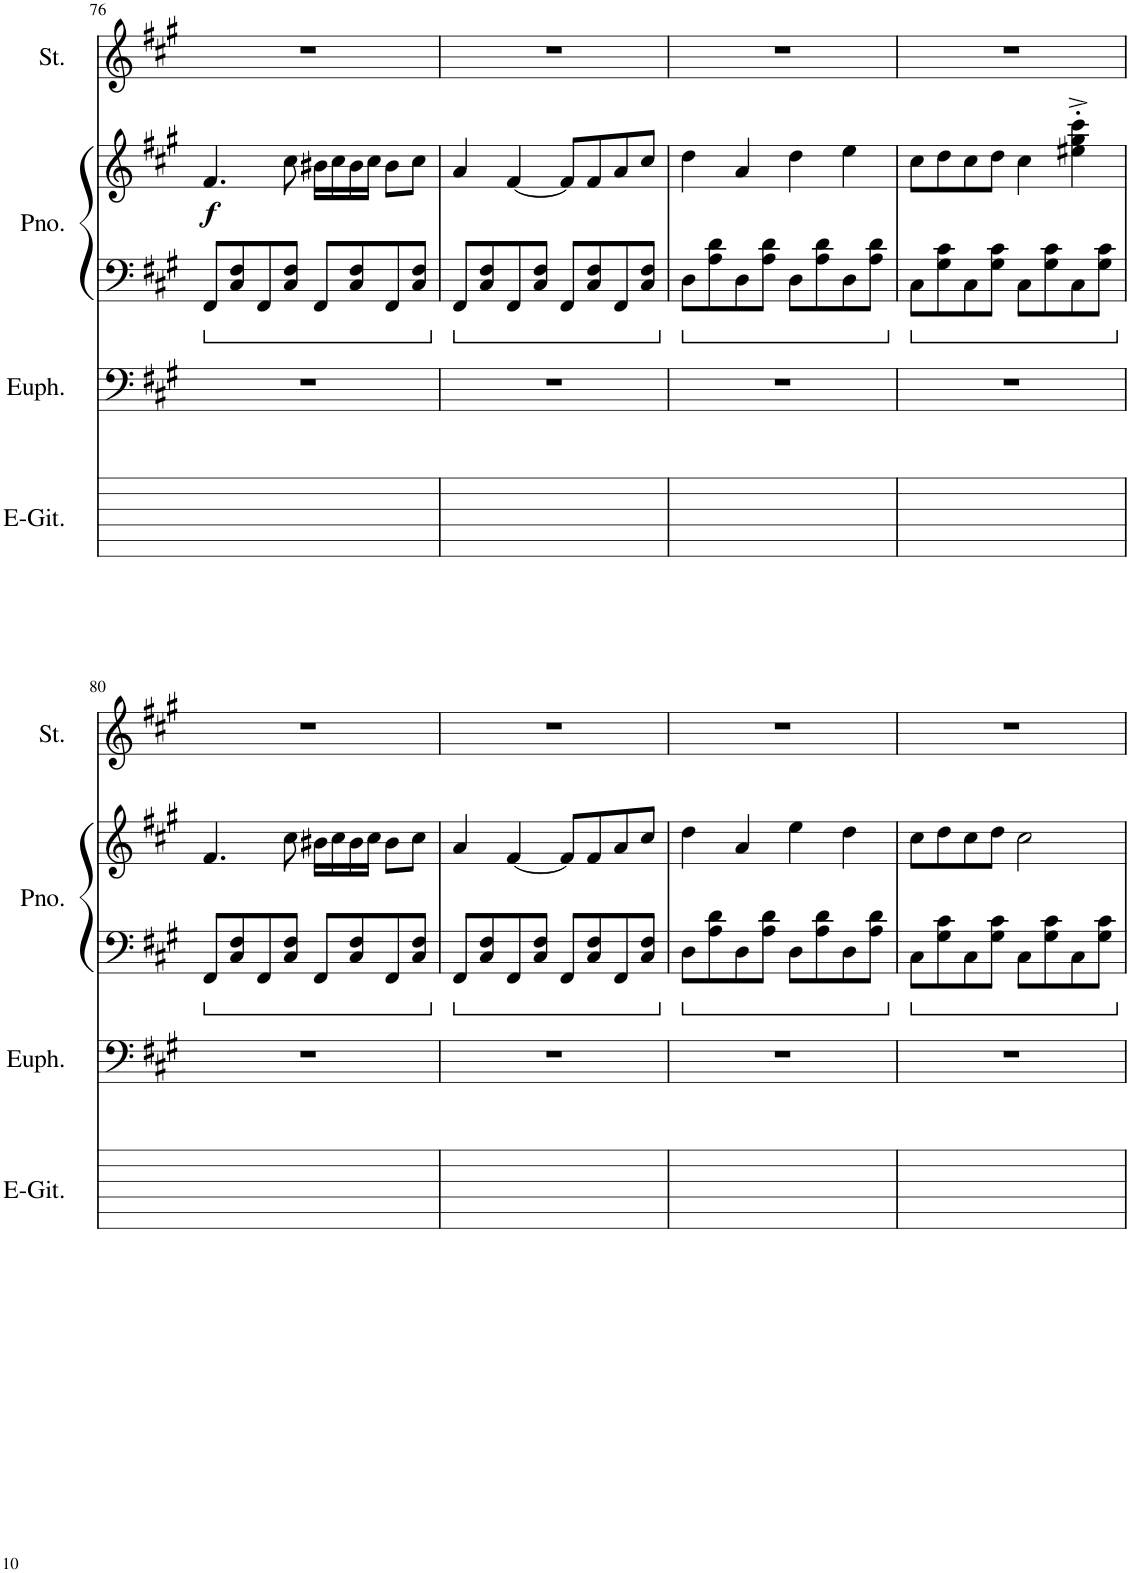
**kern	**kern	**kern	**kern	**dynam	**kern
*part4	*part3	*part2	*part2	*part2	*part1
*staff5	*staff4	*staff3	*staff2	*staff2/3	*staff1
*I"Elektrische Gitarre	*I"Euphonium	*I"Piano	*	*	*I"Stimme
*I'E-Git.	*I'Euph.	*I'Pno.	*	*	*I'St.
!!LO:PB:g=z
*	*clefF4	*clefF4	*clefG2	*	*clefG2
*k[f#c#g#]	*k[f#c#g#]	*k[f#c#g#]	*k[f#c#g#]	*	*k[f#c#g#]
*M4/4	*M4/4	*M4/4	*M4/4	*	*M4/4
=76	=76	=76	=76	=76	=76
!	!	!	!	!LO:DY:b	!
1r	1r	8FF#/L	4.f#/	f	1r
.	.	8C#/ 8F#/	.	.	.
.	.	8FF#/	.	.	.
.	.	8C#/ 8F#/J	8cc#\	.	.
.	.	8FF#/L	16b#X\LL	.	.
.	.	.	16cc#\	.	.
.	.	8C#/ 8F#/	16b#\	.	.
.	.	.	16cc#\JJ	.	.
.	.	8FF#/	8b#\L	.	.
.	.	8C#/ 8F#/J	8cc#\J	.	.
=77	=77	=77	=77	=77	=77
1r	1r	8FF#/L	4a/	.	1r
.	.	8C#/ 8F#/	.	.	.
.	.	8FF#/	[4f#/	.	.
.	.	8C#/ 8F#/J	.	.	.
.	.	8FF#/L	8f#/L]	.	.
.	.	8C#/ 8F#/	8f#/	.	.
.	.	8FF#/	8a/	.	.
.	.	8C#/ 8F#/J	8cc#/J	.	.
=78	=78	=78	=78	=78	=78
1r	1r	8D\L	4dd\	.	1r
.	.	8A\ 8d\	.	.	.
.	.	8D\	4a/	.	.
.	.	8A\ 8d\J	.	.	.
.	.	8D\L	4dd\	.	.
.	.	8A\ 8d\	.	.	.
.	.	8D\	4ee\	.	.
.	.	8A\ 8d\J	.	.	.
=79	=79	=79	=79	=79	=79
1r	1r	8C#\L	8cc#\L	.	1r
.	.	8G#\ 8c#\	8dd\	.	.
.	.	8C#\	8cc#\	.	.
.	.	8G#\ 8c#\J	8dd\J	.	.
.	.	8C#\L	4cc#\	.	.
.	.	8G#\ 8c#\	.	.	.
.	.	8C#\	4ee#X\'^ 4gg#\'^ 4ccc#\'^	.	.
.	.	8G#\ 8c#\J	.	.	.
!!LO:LB:g=z
=80	=80	=80	=80	=80	=80
1r	1r	8FF#/L	4.f#/	.	1r
.	.	8C#/ 8F#/	.	.	.
.	.	8FF#/	.	.	.
.	.	8C#/ 8F#/J	8cc#\	.	.
.	.	8FF#/L	16b#X\LL	.	.
.	.	.	16cc#\	.	.
.	.	8C#/ 8F#/	16b#\	.	.
.	.	.	16cc#\JJ	.	.
.	.	8FF#/	8b#\L	.	.
.	.	8C#/ 8F#/J	8cc#\J	.	.
=81	=81	=81	=81	=81	=81
1r	1r	8FF#/L	4a/	.	1r
.	.	8C#/ 8F#/	.	.	.
.	.	8FF#/	[4f#/	.	.
.	.	8C#/ 8F#/J	.	.	.
.	.	8FF#/L	8f#/L]	.	.
.	.	8C#/ 8F#/	8f#/	.	.
.	.	8FF#/	8a/	.	.
.	.	8C#/ 8F#/J	8cc#/J	.	.
=82	=82	=82	=82	=82	=82
1r	1r	8D\L	4dd\	.	1r
.	.	8A\ 8d\	.	.	.
.	.	8D\	4a/	.	.
.	.	8A\ 8d\J	.	.	.
.	.	8D\L	4ee\	.	.
.	.	8A\ 8d\	.	.	.
.	.	8D\	4dd\	.	.
.	.	8A\ 8d\J	.	.	.
=83	=83	=83	=83	=83	=83
1r	1r	8C#\L	8cc#\L	.	1r
.	.	8G#\ 8c#\	8dd\	.	.
.	.	8C#\	8cc#\	.	.
.	.	8G#\ 8c#\J	8dd\J	.	.
.	.	8C#\L	2cc#\	.	.
.	.	8G#\ 8c#\	.	.	.
.	.	8C#\	.	.	.
.	.	8G#\ 8c#\J	.	.	.
=	=	=	=	=	=
*-	*-	*-	*-	*-	*-
